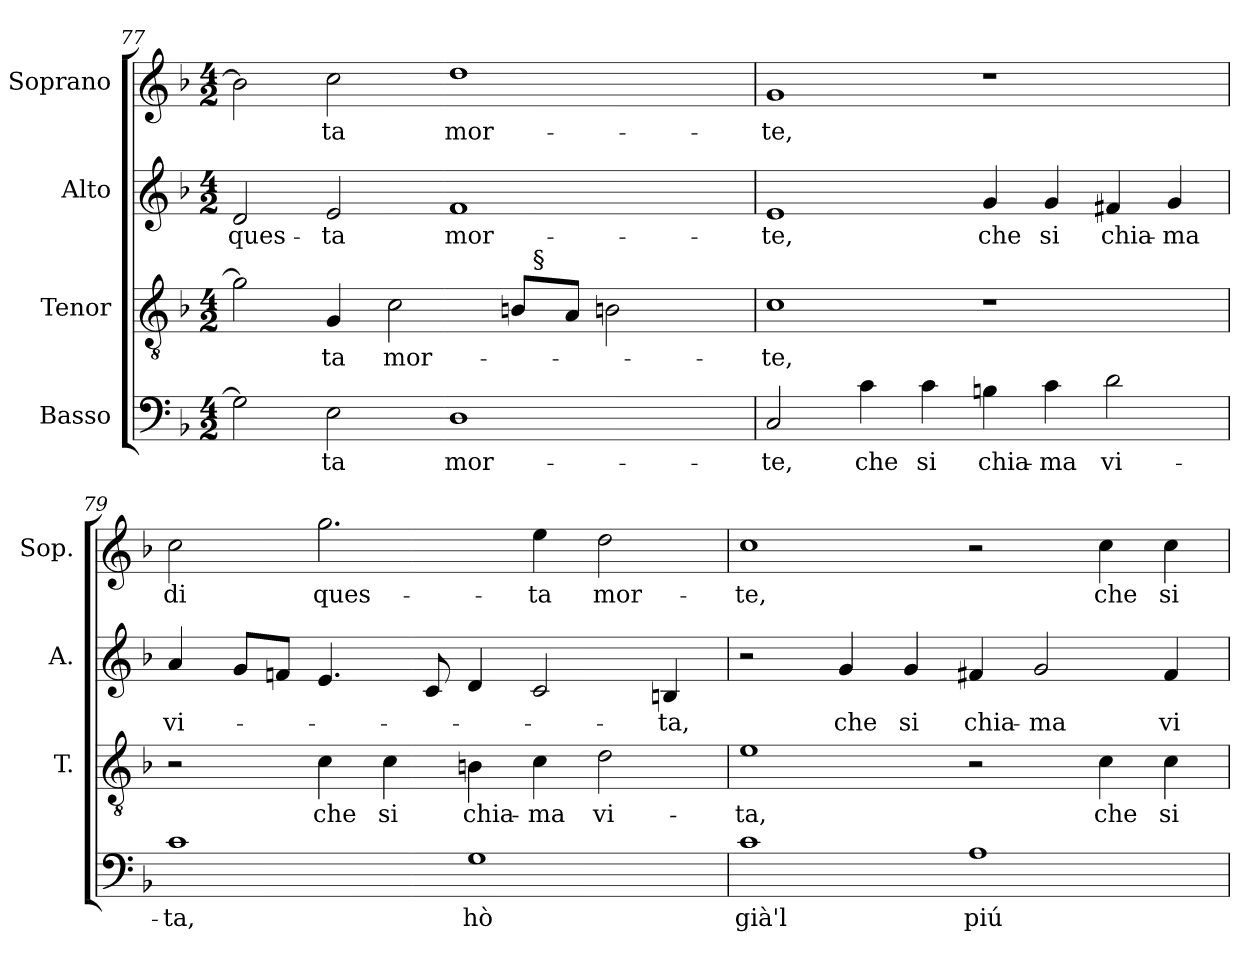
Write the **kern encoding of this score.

**kern	**text	**kern	**text	**kern	**text	**kern	**text
*part4	*part4	*part3	*part3	*part2	*part2	*part1	*part1
*staff4	*staff4	*staff3	*staff3	*staff2	*staff2	*staff1	*staff1
*I"Basso	*	*I"Tenor	*	*I"Alto	*	*I"Soprano	*
*	*	*I'T.	*	*I'A.	*	*I'Sop.	*
!!LO:LB:g=z
*clefF4	*	*clefGv2	*	*clefG2	*	*clefG2	*
*	*	*ITrd7c12	*	*	*	*	*
*k[b-]	*	*k[b-]	*	*k[b-]	*	*k[b-]	*
*F:	*	*F:	*	*F:	*	*F:	*
*M4/2	*	*M4/2	*	*M4/2	*	*M4/2	*
=77	=77	=77	=77	=77	=77	=77	=77
!	!	!	!	!	!LO:LY:b:color=#000000	!	!
*	*	*^	*	*	*	*	*
2Gi\]	.	2Gi\]	1ryy	.	2di/	ques-	2bni\]	.
!	!LO:LY:b:color=#000000	!	!	!	!	!	!	!
!	!	!	!	!LO:LY:b:color=#000000	!	!	!	!
!	!	!	!	!	!	!LO:LY:b:color=#000000	!	!
!	!	!	!	!	!	!	!	!LO:LY:b:color=#000000
2Ei\	-ta	4GGi/	.	-ta	2ei/	-ta	2cci\	-ta
!	!	!	!	!LO:LY:b:color=#000000	!	!	!	!
.	.	2Ci\	.	mor-	.	.	.	.
!	!LO:LY:b:color=#000000	!	!	!	!	!	!	!
!	!	!	!	!	!	!LO:LY:b:color=#000000	!	!
!	!	!	!	!	!	!	!	!LO:LY:b:color=#000000
1Di	mor-	.	4ryy	.	1fi	mor-	1ddi	mor-
.	.	8BBi/L	32ryy	.	.	.	.	.
.	.	.	256ryy	.	.	.	.	.
!	!	!	!LO:TX:a:t=§	!	!	!	!	!
.	.	.	2ryy	.	.	.	.	.
.	.	8AAi/J	.	.	.	.	.	.
.	.	2BBni\	.	.	.	.	.	.
.	.	.	8ryy	.	.	.	.	.
.	.	.	16ryy	.	.	.	.	.
.	.	.	64..ryy	.	.	.	.	.
*	*	*v	*v	*	*	*	*	*
=78	=78	=78	=78	=78	=78	=78	=78
*	*	*^	*	*	*	*	*
!	!LO:LY:b:color=#000000	!	!	!	!	!	!	!
*	*	*v	*v	*	*	*	*	*
*	*	*^	*	*	*	*	*
!	!	!	!	!LO:LY:b:color=#000000	!	!	!	!
*	*	*v	*v	*	*	*	*	*
*	*	*^	*	*	*	*	*
!	!	!	!	!	!	!LO:LY:b:color=#000000	!	!
*	*	*v	*v	*	*	*	*	*
*	*	*^	*	*	*	*	*
!	!	!	!	!	!	!	!	!LO:LY:b:color=#000000
*	*	*v	*v	*	*	*	*	*
2Ci/	-te,	1Ci	-te,	1ei	-te,	1gi	-te,
!	!LO:LY:b:color=#000000	!	!	!	!	!	!
4ci\	che	.	.	.	.	.	.
!	!LO:LY:b:color=#000000	!	!	!	!	!	!
4ci\	si	.	.	.	.	.	.
!	!LO:LY:b:color=#000000	!	!	!	!	!	!
!	!	!	!	!	!LO:LY:b:color=#000000	!	!
4Bni\	chia-	1r	.	4gi/	che	1r	.
!	!LO:LY:b:color=#000000	!	!	!	!	!	!
!	!	!	!	!	!LO:LY:b:color=#000000	!	!
4ci\	-ma	.	.	4gi/	si	.	.
!	!LO:LY:b:color=#000000	!	!	!	!	!	!
!	!	!	!	!	!LO:LY:b:color=#000000	!	!
2di\	vi-	.	.	4f#Xi/	chia-	.	.
!	!	!	!	!	!LO:LY:b:color=#000000	!	!
.	.	.	.	4gi/	-ma	.	.
=79	=79	=79	=79	=79	=79	=79	=79
!	!LO:LY:b:color=#000000	!	!	!	!	!	!
!	!	!	!	!	!LO:LY:b:color=#000000	!	!
!	!	!	!	!	!	!	!LO:LY:b:color=#000000
1ci	-ta,	2r	.	4ai/	vi-	2cci\	di
.	.	.	.	8gi/L	.	.	.
.	.	.	.	8fni/J	.	.	.
!	!	!	!LO:LY:b:color=#000000	!	!	!	!
!	!	!	!	!	!	!	!LO:LY:b:color=#000000
.	.	4Ci\	che	4.ei/	.	2.ggi\	ques-
!	!	!	!LO:LY:b:color=#000000	!	!	!	!
.	.	4Ci\	si	.	.	.	.
.	.	.	.	8ci/	.	.	.
!	!LO:LY:b:color=#000000	!	!	!	!	!	!
!	!	!	!LO:LY:b:color=#000000	!	!	!	!
1Gi	hò	4BBni\	chia-	4di/	.	.	.
!	!	!	!LO:LY:b:color=#000000	!	!	!	!
!	!	!	!	!	!	!	!LO:LY:b:color=#000000
.	.	4Ci\	-ma	2ci/	.	4eei\	-ta
!	!	!	!LO:LY:b:color=#000000	!	!	!	!
!	!	!	!	!	!	!	!LO:LY:b:color=#000000
.	.	2Di\	vi-	.	.	2ddi\	mor-
!	!	!	!	!	!LO:LY:b:color=#000000	!	!
.	.	.	.	4Bni/	-ta,	.	.
=80	=80	=80	=80	=80	=80	=80	=80
!	!LO:LY:b:color=#000000	!	!	!	!	!	!
!	!	!	!LO:LY:b:color=#000000	!	!	!	!
!	!	!	!	!	!	!	!LO:LY:b:color=#000000
1ci	già'l	1Ei	-ta,	2r	.	1cci	-te,
!	!	!	!	!	!LO:LY:b:color=#000000	!	!
.	.	.	.	4gi/	che	.	.
!	!	!	!	!	!LO:LY:b:color=#000000	!	!
.	.	.	.	4gi/	si	.	.
!	!LO:LY:b:color=#000000	!	!	!	!	!	!
!	!	!	!	!	!LO:LY:b:color=#000000	!	!
1Ai	piú	2r	.	4f#Xi/	chia-	2r	.
!	!	!	!	!	!LO:LY:b:color=#000000	!	!
.	.	.	.	2gi/	-ma	.	.
!	!	!	!LO:LY:b:color=#000000	!	!	!	!
!	!	!	!	!	!	!	!LO:LY:b:color=#000000
.	.	4Ci\	che	.	.	4cci\	che
!	!	!	!LO:LY:b:color=#000000	!	!	!	!
!	!	!	!	!	!LO:LY:b:color=#000000	!	!
!	!	!	!	!	!	!	!LO:LY:b:color=#000000
.	.	4Ci\	si	4f#i/	vi-	4cci\	si
=	=	=	=	=	=	=	=
*-	*-	*-	*-	*-	*-	*-	*-
